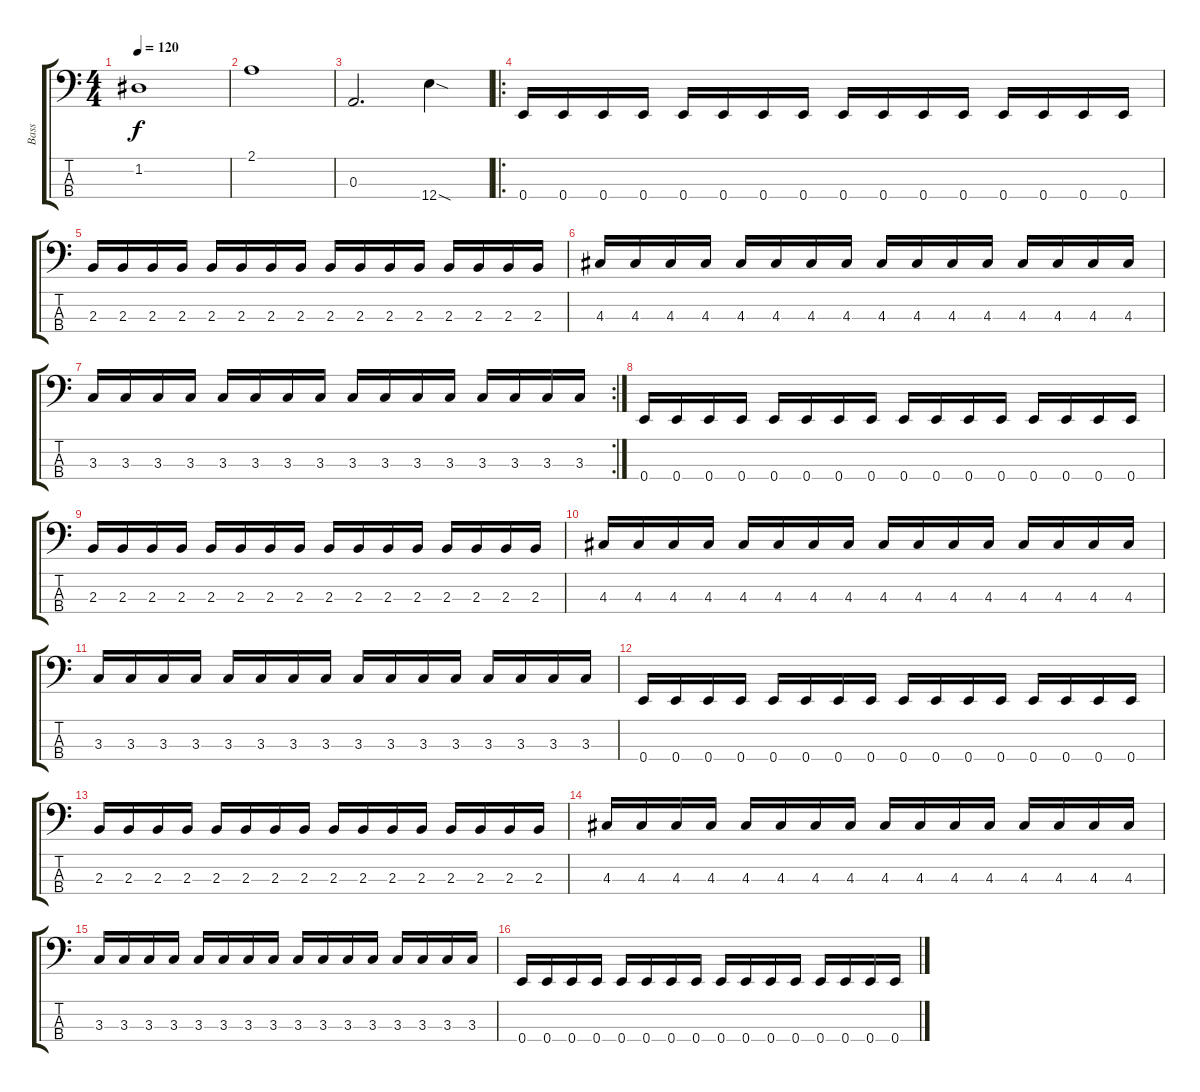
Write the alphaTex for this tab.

\track ("Bass" "Bass") {instrument electricbasspick}
\staff {score tabs}
\tuning (G2 D2 A1 E1) {hide}
\ts (4 4)
\tempo 120
\clef f4
\ks c
1.2.1{dy f} |
2.1.1 |
0.3.2{d} 12.4{sod}.4 |
\ro
0.4.16 0.4.16 0.4.16 0.4.16 0.4.16 0.4.16 0.4.16 0.4.16 0.4.16 0.4.16 0.4.16 0.4.16 0.4.16 0.4.16 0.4.16 0.4.16 |
2.3.16 2.3.16 2.3.16 2.3.16 2.3.16 2.3.16 2.3.16 2.3.16 2.3.16 2.3.16 2.3.16 2.3.16 2.3.16 2.3.16 2.3.16 2.3.16 |
4.3.16 4.3.16 4.3.16 4.3.16 4.3.16 4.3.16 4.3.16 4.3.16 4.3.16 4.3.16 4.3.16 4.3.16 4.3.16 4.3.16 4.3.16 4.3.16 |
\rc 2
3.3.16 3.3.16 3.3.16 3.3.16 3.3.16 3.3.16 3.3.16 3.3.16 3.3.16 3.3.16 3.3.16 3.3.16 3.3.16 3.3.16 3.3.16 3.3.16 |
0.4.16 0.4.16 0.4.16 0.4.16 0.4.16 0.4.16 0.4.16 0.4.16 0.4.16 0.4.16 0.4.16 0.4.16 0.4.16 0.4.16 0.4.16 0.4.16 |
2.3.16 2.3.16 2.3.16 2.3.16 2.3.16 2.3.16 2.3.16 2.3.16 2.3.16 2.3.16 2.3.16 2.3.16 2.3.16 2.3.16 2.3.16 2.3.16 |
4.3.16 4.3.16 4.3.16 4.3.16 4.3.16 4.3.16 4.3.16 4.3.16 4.3.16 4.3.16 4.3.16 4.3.16 4.3.16 4.3.16 4.3.16 4.3.16 |
3.3.16 3.3.16 3.3.16 3.3.16 3.3.16 3.3.16 3.3.16 3.3.16 3.3.16 3.3.16 3.3.16 3.3.16 3.3.16 3.3.16 3.3.16 3.3.16 |
0.4.16 0.4.16 0.4.16 0.4.16 0.4.16 0.4.16 0.4.16 0.4.16 0.4.16 0.4.16 0.4.16 0.4.16 0.4.16 0.4.16 0.4.16 0.4.16 |
2.3.16 2.3.16 2.3.16 2.3.16 2.3.16 2.3.16 2.3.16 2.3.16 2.3.16 2.3.16 2.3.16 2.3.16 2.3.16 2.3.16 2.3.16 2.3.16 |
4.3.16 4.3.16 4.3.16 4.3.16 4.3.16 4.3.16 4.3.16 4.3.16 4.3.16 4.3.16 4.3.16 4.3.16 4.3.16 4.3.16 4.3.16 4.3.16 |
3.3.16 3.3.16 3.3.16 3.3.16 3.3.16 3.3.16 3.3.16 3.3.16 3.3.16 3.3.16 3.3.16 3.3.16 3.3.16 3.3.16 3.3.16 3.3.16 |
0.4.16 0.4.16 0.4.16 0.4.16 0.4.16 0.4.16 0.4.16 0.4.16 0.4.16 0.4.16 0.4.16 0.4.16 0.4.16 0.4.16 0.4.16 0.4.16
